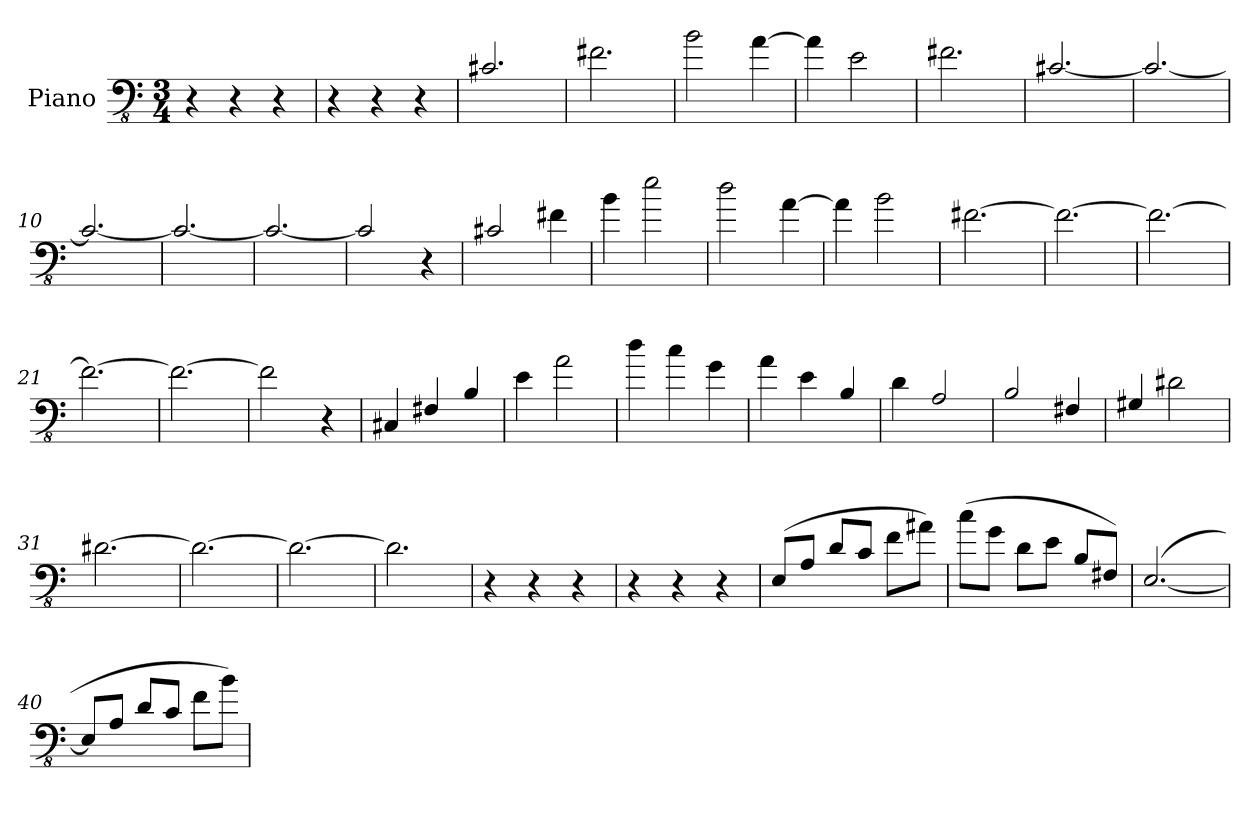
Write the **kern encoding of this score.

**kern
*part1
*staff1
*I"Piano
*I'Pno.
*clefFv4
*ITrd7c12
*k[]
*M3/4
=1
4r
4r
4r
=2
4r
4r
4r
=3
2.CC#X/
=4
2.FF#X\
=5
2BB\
[4AA\
=6
4AA\]
2EE\
=7
2.FF#X\
=8
[2.CC#X/
=9
2.CC#/_
=10
2.CC#/_
=11
2.CC#/_
=12
2.CC#/_
=13
2CC#/]
4r
=14
2CC#X/
4FF#X\
!!LO:LB:g=z
=15
4BB\
2E\
=16
2D\
[4AA\
=17
4AA\]
2BB\
=18
[2.FF#X\
=19
2.FF#\_
=20
2.FF#\_
=21
2.FF#\_
=22
2.FF#\_
=23
2FF#\]
4r
=24
4CCC#X/
4FFF#X/
4BBB/
=25
4EE\
2AA\
=26
4D\
4C\
4GG\
=27
4AA\
4EE\
4BBB/
=28
4DD\
2AAA/
!!LO:LB:g=z
=29
2BBB/
4FFF#X/
=30
4GGG#X/
2DD#X\
=31
[2.DD#X\
=32
2.DD#\_
=33
2.DD#\_
=34
2.DD#\]
=35
4r
4r
4r
=36
4r
4r
4r
=37
(8EEE/L
8AAA/J
8DD/L
8CC/J
8FF\L
8AA#X\J)
=38
(8C\L
8GG\J
8DD\L
8EE\J
8BBB/L
8FFF#X/J)
=39
([2.EEE/
!!LO:LB:g=z
=40
8EEE/L]
8AAA/J
8DD/L
8CC/J
8FF\L
8BB\J)
=
*-
